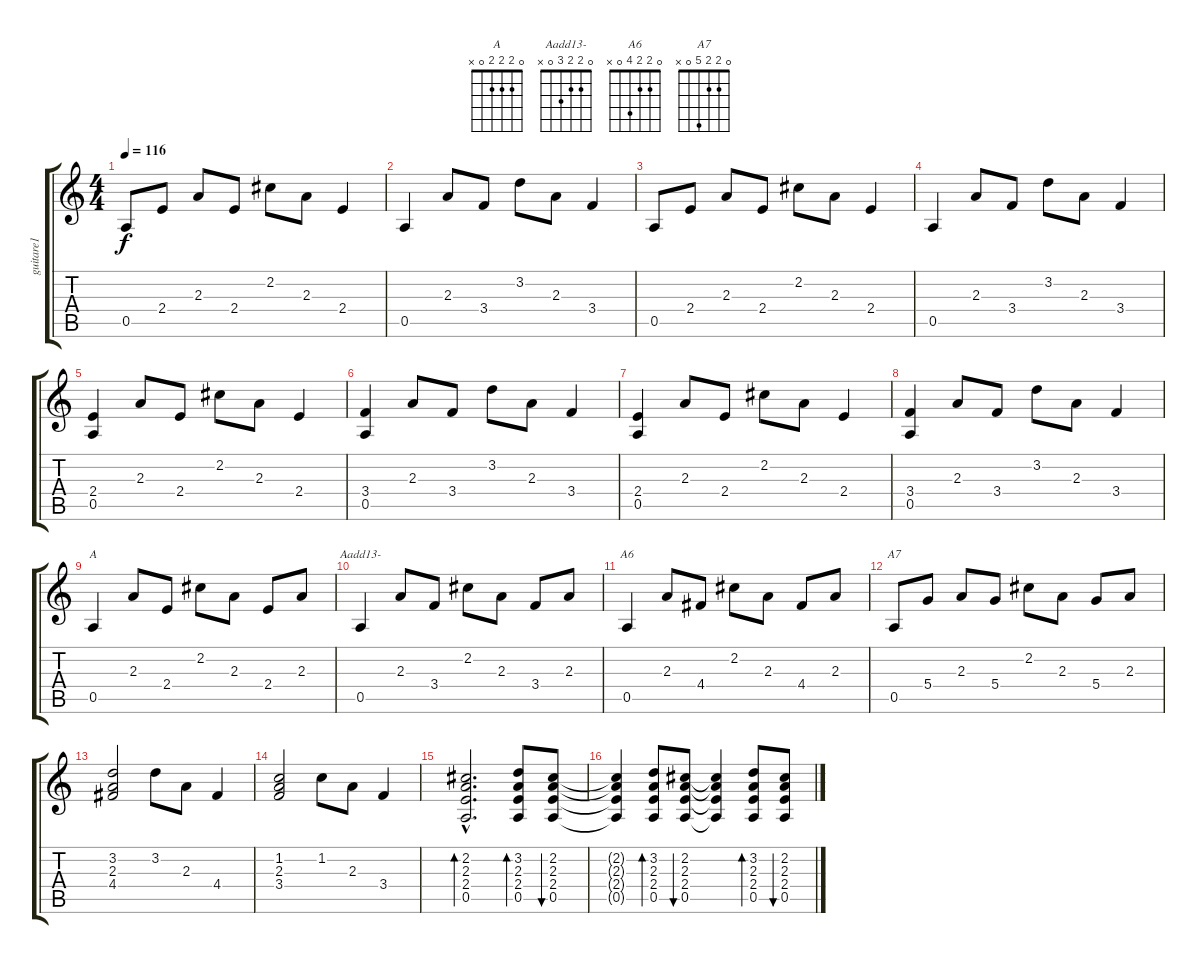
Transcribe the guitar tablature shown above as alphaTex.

\track ("guitare1" "guitare1") {instrument electricguitarclean}
\staff {score tabs}
\tuning (E4 B3 G3 D3 A2 E2) {hide}
\chord ("A" 0 2 2 2 0 x)
\chord ("Aadd13-" 0 2 2 3 0 x)
\chord ("A6" 0 2 2 4 0 x)
\chord ("A7" 0 2 2 5 0 x)
\ts (4 4)
\tempo 116
\clef g2
\ks c
0.5.8{dy f} 2.4.8 2.3.8 2.4.8 2.2.8 2.3.8 2.4.4 |
0.5.4 2.3.8 3.4.8 3.2.8 2.3.8 3.4.4 |
0.5.8 2.4.8 2.3.8 2.4.8 2.2.8 2.3.8 2.4.4 |
0.5.4 2.3.8 3.4.8 3.2.8 2.3.8 3.4.4 |
(2.4 0.5).4 2.3.8 2.4.8 2.2.8 2.3.8 2.4.4 |
(3.4 0.5).4 2.3.8 3.4.8 3.2.8 2.3.8 3.4.4 |
(2.4 0.5).4 2.3.8 2.4.8 2.2.8 2.3.8 2.4.4 |
(3.4 0.5).4 2.3.8 3.4.8 3.2.8 2.3.8 3.4.4 |
0.5.4{ch "A"} 2.3.8 2.4.8 2.2.8 2.3.8 2.4.8 2.3.8 |
0.5.4{ch "Aadd13-"} 2.3.8 3.4.8 2.2.8 2.3.8 3.4.8 2.3.8 |
0.5.4{ch "A6"} 2.3.8 4.4.8 2.2.8 2.3.8 4.4.8 2.3.8 |
0.5.8{ch "A7"} 5.4.8 2.3.8 5.4.8 2.2.8 2.3.8 5.4.8 2.3.8 |
(3.2 2.3 4.4).2 3.2.8 2.3.8 4.4.4 |
(1.2 2.3 3.4).2 1.2.8 2.3.8 3.4.4 |
(2.2{hac} 2.3{hac} 2.4{hac} 0.5{hac}).2{d bd 60} (3.2 2.3 2.4 0.5).8{bd 30} (2.2 2.3 2.4 0.5).8{bu 30} |
(2.2{t} 2.3{t} 2.4{t} 0.5{t}).4 (3.2 2.3 2.4 0.5).8{bd 60} (2.2 2.3 2.4 0.5).8{bu 60} (2.2{t} 2.3{t} 2.4{t} 0.5{t}).4 (3.2 2.3 2.4 0.5).8{bd 60} (2.2 2.3 2.4 0.5).8{bu 60}
